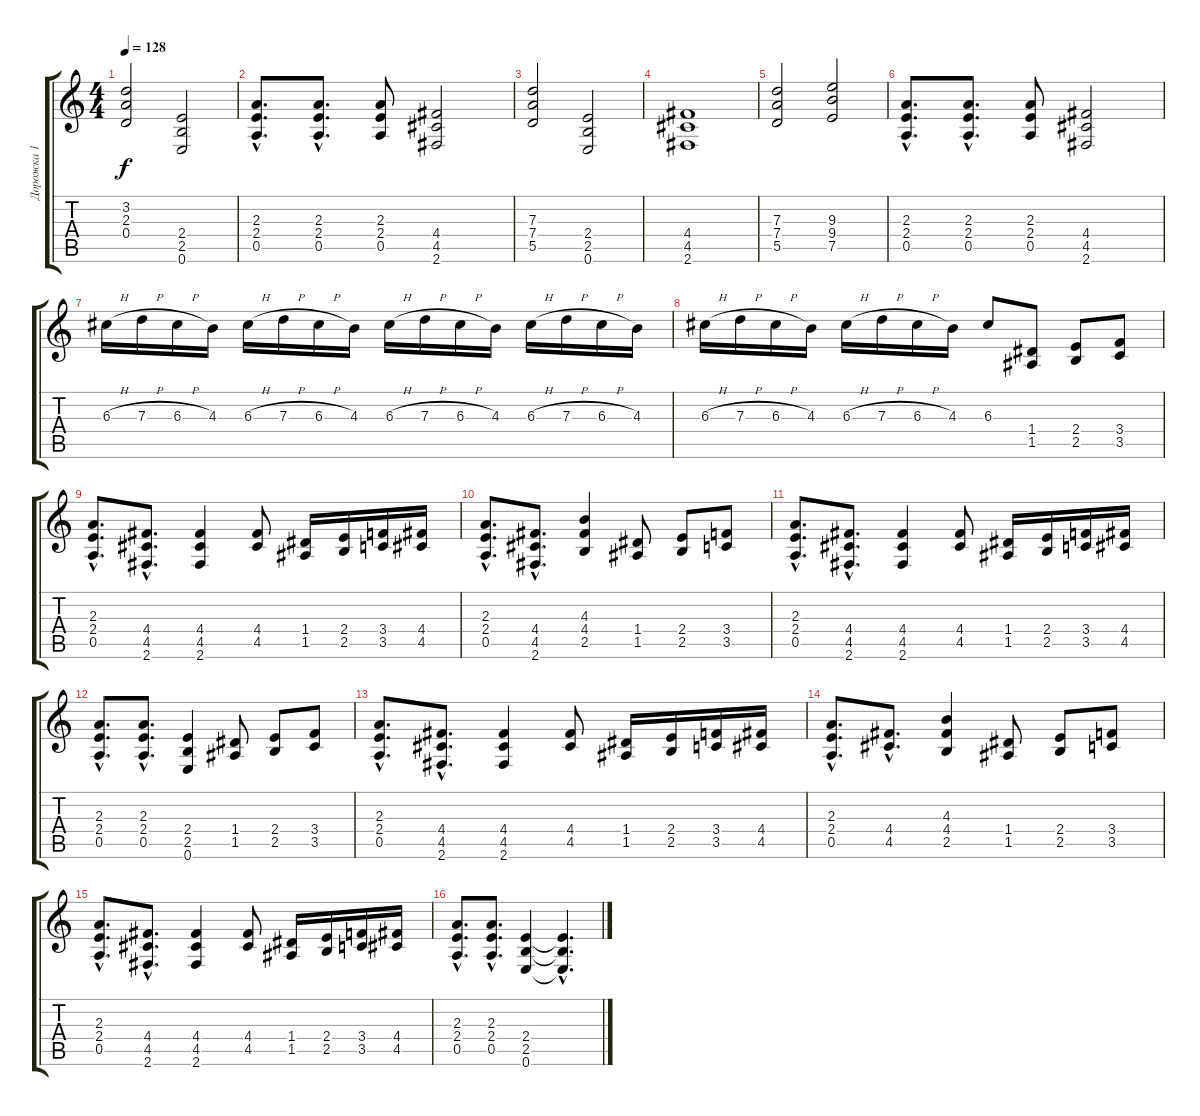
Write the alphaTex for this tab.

\track ("Дорожка 1" "Дорожка 1") {instrument distortionguitar}
\staff {score tabs}
\tuning (E4 B3 G3 D3 A2 E2) {hide}
\ts (4 4)
\tempo 128
\clef g2
\ks c
(3.2 2.3 0.4).2{dy f} (2.4 2.5 0.6).2 |
(2.3{hac} 2.4{hac} 0.5{hac}).8{d} (2.3{hac} 2.4{hac} 0.5{hac}).8{d} (2.3 2.4 0.5).8 (4.4 4.5 2.6).2 |
(7.3 7.4 5.5).2 (2.4 2.5 0.6).2 |
(4.4 4.5 2.6).1 |
(7.3 7.4 5.5).2 (9.3 9.4 7.5).2 |
(2.3{hac} 2.4{hac} 0.5{hac}).8{d} (2.3{hac} 2.4{hac} 0.5{hac}).8{d} (2.3 2.4 0.5).8 (4.4 4.5 2.6).2 |
6.3{h}.16 7.3{h}.16 6.3{h}.16 4.3.16 6.3{h}.16 7.3{h}.16 6.3{h}.16 4.3.16 6.3{h}.16 7.3{h}.16 6.3{h}.16 4.3.16 6.3{h}.16 7.3{h}.16 6.3{h}.16 4.3.16 |
6.3{h}.16 7.3{h}.16 6.3{h}.16 4.3.16 6.3{h}.16 7.3{h}.16 6.3{h}.16 4.3.16 6.3.8 (1.4 1.5).8 (2.4 2.5).8 (3.4 3.5).8 |
(2.3{hac} 2.4{hac} 0.5{hac}).8{d} (4.4{hac} 4.5{hac} 2.6{hac}).8{d} (4.4 4.5 2.6).4 (4.4 4.5).8 (1.4 1.5).16 (2.4 2.5).16 (3.4 3.5).16 (4.4 4.5).16 |
(2.3{hac} 2.4{hac} 0.5{hac}).8{d} (4.4{hac} 4.5{hac} 2.6{hac}).8{d} (4.3 4.4 2.5).4 (1.4 1.5).8 (2.4 2.5).8 (3.4 3.5).8 |
(2.3{hac} 2.4{hac} 0.5{hac}).8{d} (4.4{hac} 4.5{hac} 2.6{hac}).8{d} (4.4 4.5 2.6).4 (4.4 4.5).8 (1.4 1.5).16 (2.4 2.5).16 (3.4 3.5).16 (4.4 4.5).16 |
(2.3{hac} 2.4{hac} 0.5{hac}).8{d} (2.3{hac} 2.4{hac} 0.5{hac}).8{d} (2.4 2.5 0.6).4 (1.4 1.5).8 (2.4 2.5).8 (3.4 3.5).8 |
(2.3{hac} 2.4{hac} 0.5{hac}).8{d} (4.4{hac} 4.5{hac} 2.6{hac}).8{d} (4.4 4.5 2.6).4 (4.4 4.5).8 (1.4 1.5).16 (2.4 2.5).16 (3.4 3.5).16 (4.4 4.5).16 |
(2.3{hac} 2.4{hac} 0.5{hac}).8{d} (4.4{hac} 4.5{hac}).8{d} (4.3 4.4 2.5).4 (1.4 1.5).8 (2.4 2.5).8 (3.4 3.5).8 |
(2.3{hac} 2.4{hac} 0.5{hac}).8{d} (4.4{hac} 4.5{hac} 2.6{hac}).8{d} (4.4 4.5 2.6).4 (4.4 4.5).8 (1.4 1.5).16 (2.4 2.5).16 (3.4 3.5).16 (4.4 4.5).16 |
(2.3{hac} 2.4{hac} 0.5{hac}).8{d} (2.3{hac} 2.4{hac} 0.5{hac}).8{d} (2.4 2.5 0.6).4 (2.4{hac t} 2.5{hac t} 0.6{hac t}).4{d}
